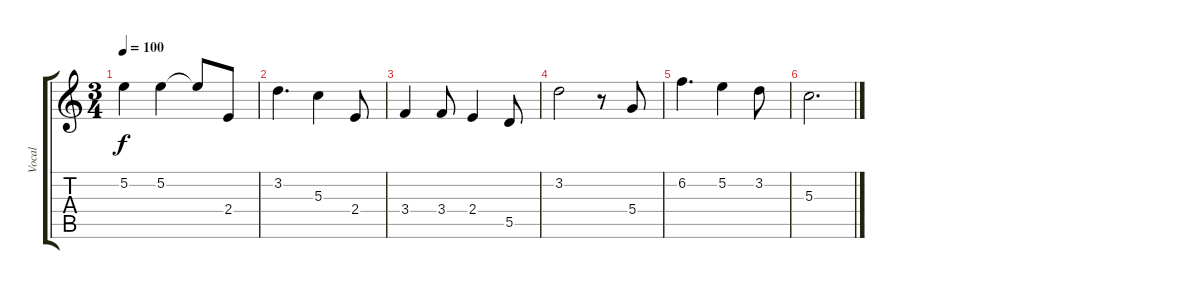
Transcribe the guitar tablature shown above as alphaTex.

\track ("Vocal" "Vocal") {instrument electricguitarjazz}
\staff {score tabs}
\tuning (E4 B3 G3 D3 A2 E2) {hide}
\ts (3 4)
\tempo 100
\clef g2
\ks c
5.2.4{dy f} 5.2.4 5.2{t}.8 2.4.8 |
3.2.4{d} 5.3.4 2.4.8 |
3.4.4 3.4.8 2.4.4 5.5.8 |
3.2.2 r.8 5.4.8 |
6.2.4{d} 5.2.4 3.2.8 |
5.3.2{d}
